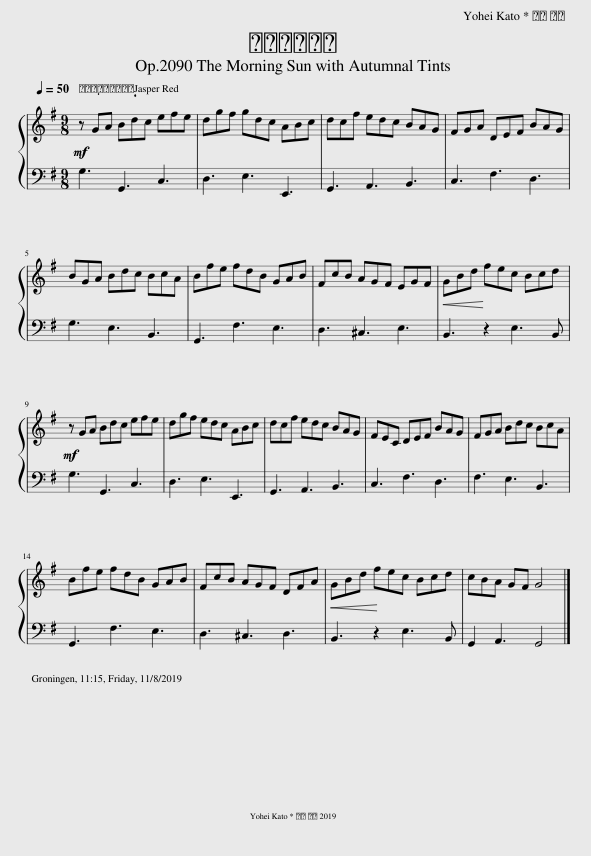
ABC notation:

X:1
%%score { 1 | 2 }
L:1/8
Q:1/4=50
M:9/8
I:linebreak $
K:G
V:1 treble
V:2 bass
V:1
!mf! z GA Bdc efe | dgf gdc ABc | dcf edc BAG | FGA DEF BAG |$ BGA Bdc BcA | %5
 Bfe fdB GAB | FcB AGF EGF |!<(! GBd fec Bcd!<)! |$!mf! z GA Bdc efe | dgf edc ABc | %10
 dcf edc BAG | FEC DEF BAG | FGA Bdc BcA |$ Bfe fdB GAB | FcB AGF DFA | %15
!<(! GBd fec Bcd!<)! | cBA GF G4 |] %17
V:2
 G,3 G,,3 C,3 | D,3 E,3 E,,3 | G,,3 A,,3 B,,3 | C,3 F,3 D,3 |$ G,3 E,3 B,,3 | %5
 G,,3 F,3 E,3 | D,3 ^C,3 E,3 | B,,3 z2 E,3 B,, |$ G,3 G,,3 C,3 | D,3 E,3 E,,3 | %10
 G,,3 A,,3 B,,3 | C,3 F,3 D,3 | F,3 E,3 B,,3 |$ G,,3 F,3 E,3 | D,3 ^C,3 D,3 | %15
 B,,3 z2 E,3 B,, | G,,2 A,,3 G,,4 |] %17
